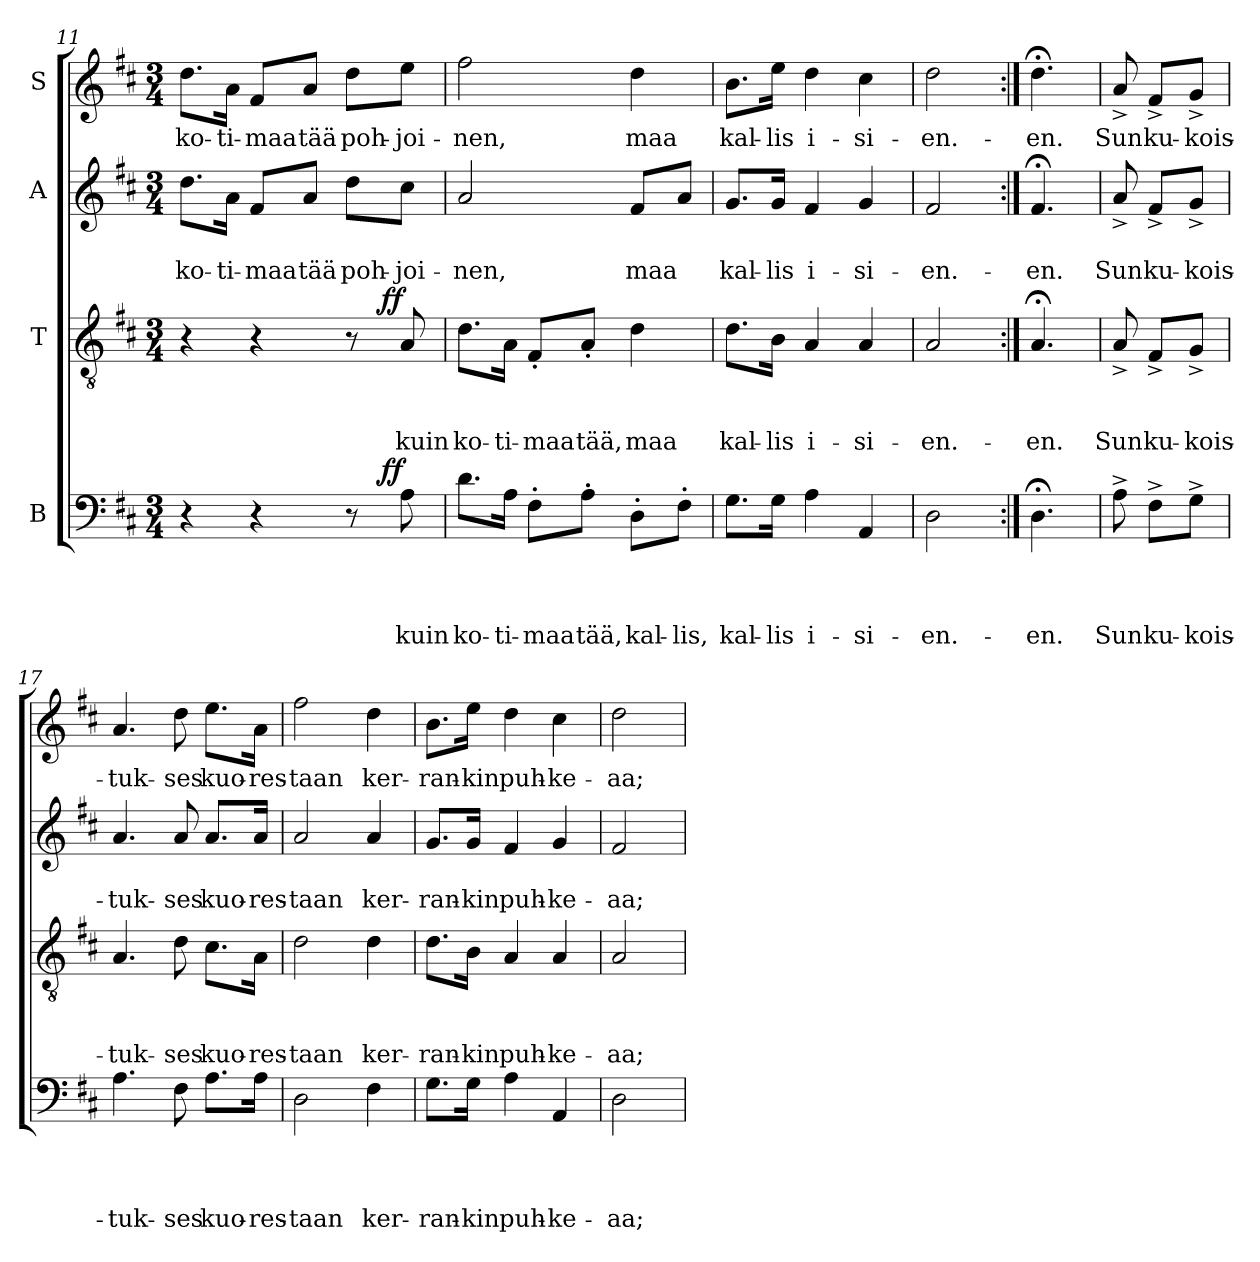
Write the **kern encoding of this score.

**kern	**text	**text	**text	**text	**dynam	**kern	**text	**text	**text	**dynam	**kern	**text	**text	**kern	**text
*part4	*part4	*part4	*part4	*part4	*part4	*part3	*part3	*part3	*part3	*part3	*part2	*part2	*part2	*part1	*part1
*staff4	*staff4	*staff4	*staff4	*staff4	*staff4	*staff3	*staff3	*staff3	*staff3	*staff3	*staff2	*staff2	*staff2	*staff1	*staff1
*I"B	*	*	*	*	*	*I"T	*	*	*	*	*I"A	*	*	*I"S	*
*clefF4	*	*	*	*	*	*clefGv2	*	*	*	*	*clefG2	*	*	*clefG2	*
*k[f#c#]	*	*	*	*	*	*k[f#c#]	*	*	*	*	*k[f#c#]	*	*	*k[f#c#]	*
*D:	*	*	*	*	*	*D:	*	*	*	*	*D:	*	*	*D:	*
*M3/4	*	*	*	*	*	*M3/4	*	*	*	*	*M3/4	*	*	*M3/4	*
=11	=11	=11	=11	=11	=11	=11	=11	=11	=11	=11	=11	=11	=11	=11	=11
!	!	!	!	!	!	!	!	!	!	!	!	!	!LO:LY:b	!	!LO:LY:b
*^	*	*	*	*	*	*^	*	*	*	*	*	*	*	*	*
4r	2ryy	.	.	.	.	.	4r	2ryy	.	.	.	.	8.dd\L	.	ko-	8.dd\L	ko-
!	!	!	!	!	!	!	!	!	!	!	!	!	!	!	!LO:LY:b	!	!LO:LY:b
.	.	.	.	.	.	.	.	.	.	.	.	.	16a\Jk	.	-ti-	16a\Jk	-ti-
!	!	!	!	!	!	!	!	!	!	!	!	!	!	!	!LO:LY:b	!	!LO:LY:b
4r	.	.	.	.	.	.	4r	.	.	.	.	.	8f#/L	.	-maa	8f#/L	-maa
!	!	!	!	!	!	!	!	!	!	!	!	!	!	!	!LO:LY:b	!	!LO:LY:b
.	.	.	.	.	.	.	.	.	.	.	.	.	8a/J	.	tää	8a/J	tää
!	!	!	!	!	!	!	!	!	!	!	!	!	!	!	!LO:LY:b	!	!LO:LY:b
8r	16.ryy	.	.	.	.	.	8r	16.ryy	.	.	.	.	8dd\L	.	poh-	8dd\L	poh-
!	!	!	!	!	!	!LO:DY:a	!	!	!	!	!	!LO:DY:a	!	!	!	!	!
.	8ryy	.	.	.	.	ff	.	8ryy	.	.	.	ff	.	.	.	.	.
!	!	!	!	!	!LO:LY:b	!	!	!	!	!	!LO:LY:b	!	!	!	!LO:LY:b:rj	!	!LO:LY:b:rj
8A\	.	.	.	.	kuin	.	8A/	.	.	.	kuin	.	8cc#\J	.	-joi-	8ee\J	-joi-
.	32ryy	.	.	.	.	.	.	32ryy	.	.	.	.	.	.	.	.	.
=12	=12	=12	=12	=12	=12	=12	=12	=12	=12	=12	=12	=12	=12	=12	=12	=12	=12
!	!	!	!	!	!LO:LY:b	!	!	!	!	!	!LO:LY:b	!	!	!	!LO:LY:b	!	!LO:LY:b
*v	*v	*	*	*	*	*	*	*	*	*	*	*	*	*	*	*	*
*	*	*	*	*	*	*v	*v	*	*	*	*	*	*	*	*	*
8.d\L	.	.	.	ko-	.	8.d\L	.	.	ko-	.	2a/	.	-nen,	2ff#\	-nen,
!	!	!	!	!LO:LY:b	!	!	!	!	!LO:LY:b	!	!	!	!	!	!
16A\Jk	.	.	.	-ti-	.	16A\Jk	.	.	-ti-	.	.	.	.	.	.
!	!	!	!	!LO:LY:b	!	!	!	!	!LO:LY:b	!	!	!	!	!	!
8F#'>\L	.	.	.	-maa	.	8F#'</L	.	.	-maa	.	.	.	.	.	.
!	!	!	!	!LO:LY:b	!	!	!	!	!LO:LY:b	!	!	!	!	!	!
8A'>\J	.	.	.	tää,	.	8A'</J	.	.	tää,	.	.	.	.	.	.
!	!	!	!	!LO:LY:b	!	!	!	!	!LO:LY:b	!	!	!	!LO:LY:b	!	!LO:LY:b
8D'>\L	.	.	.	kal-	.	4d\	.	.	maa	.	8f#/L	.	maa	4dd\	maa
!	!	!	!	!LO:LY:b	!	!	!	!	!	!	!	!	!	!	!
8F#'>\J	.	.	.	-lis,	.	.	.	.	.	.	8a/J	.	.	.	.
=13	=13	=13	=13	=13	=13	=13	=13	=13	=13	=13	=13	=13	=13	=13	=13
!	!	!	!	!LO:LY:b	!	!	!	!	!LO:LY:b	!	!	!	!LO:LY:b	!	!LO:LY:b
8.G\L	.	.	.	kal-	.	8.d\L	.	.	kal-	.	8.g/L	.	kal-	8.b\L	kal-
!	!	!	!	!LO:LY:b:rj	!	!	!	!	!LO:LY:b:rj	!	!	!	!LO:LY:b:rj	!	!LO:LY:b:rj
16G\Jk	.	.	.	-lis	.	16B\Jk	.	.	-lis	.	16g/Jk	.	-lis	16ee\Jk	-lis
!	!	!	!	!LO:LY:b	!	!	!	!	!LO:LY:b	!	!	!	!LO:LY:b	!	!LO:LY:b
4A\	.	.	.	i-	.	4A/	.	.	i-	.	4f#/	.	i-	4dd\	i-
!	!	!	!	!LO:LY:b	!	!	!	!	!LO:LY:b	!	!	!	!LO:LY:b	!	!LO:LY:b
4AA/	.	.	.	-si-	.	4A/	.	.	-si-	.	4g/	.	-si-	4cc#\	-si-
=14	=14	=14	=14	=14	=14	=14	=14	=14	=14	=14	=14	=14	=14	=14	=14
!	!	!	!	!LO:LY:b	!	!	!	!	!LO:LY:b	!	!	!	!LO:LY:b	!	!LO:LY:b
2D\	.	.	.	-en.-	.	2A/	.	.	-en.-	.	2f#/	.	-en.-	2dd\	-en.-
=15:|!	=15:|!	=15:|!	=15:|!	=15:|!	=15:|!	=15:|!	=15:|!	=15:|!	=15:|!	=15:|!	=15:|!	=15:|!	=15:|!	=15:|!	=15:|!
!	!	!	!	!LO:LY:b	!	!	!	!	!LO:LY:b	!	!	!	!LO:LY:b	!	!LO:LY:b
4.D;<\	.	.	.	-en.	.	4.A;/	.	.	-en.	.	4.f#;/	.	-en.	4.dd;<\	-en.
!!LO:PB:g=z
=16!	=16!	=16!	=16!	=16!	=16!	=16!	=16!	=16!	=16!	=16!	=16!	=16!	=16!	=16!	=16!
!	!	!	!	!LO:LY:b	!	!	!	!	!LO:LY:b	!	!	!	!LO:LY:b	!	!LO:LY:b
8A^>\	.	.	.	Sun	.	8A^</	.	.	Sun	.	8a^</	.	Sun	8a^</	Sun
!	!	!	!	!LO:LY:b	!	!	!	!	!LO:LY:b	!	!	!	!LO:LY:b	!	!LO:LY:b
8F#^>\L	.	.	.	ku-	.	8F#^</L	.	.	ku-	.	8f#^</L	.	ku-	8f#^</L	ku-
!	!	!	!	!LO:LY:b	!	!	!	!	!LO:LY:b	!	!	!	!LO:LY:b	!	!LO:LY:b
8G^>\J	.	.	.	-kois-	.	8G^</J	.	.	-kois-	.	8g^</J	.	-kois-	8g^</J	-kois-
=17	=17	=17	=17	=17	=17	=17	=17	=17	=17	=17	=17	=17	=17	=17	=17
!	!	!	!	!LO:LY:b	!	!	!	!	!LO:LY:b	!	!	!	!LO:LY:b	!	!LO:LY:b
4.A\	.	.	.	-tuk-	.	4.A/	.	.	-tuk-	.	4.a/	.	-tuk-	4.a/	-tuk-
!	!	!	!	!LO:LY:b	!	!	!	!	!LO:LY:b	!	!	!	!LO:LY:b	!	!LO:LY:b
8F#\	.	.	.	-ses	.	8d\	.	.	-ses	.	8a/	.	-ses	8dd\	-ses
!	!	!	!	!LO:LY:b	!	!	!	!	!LO:LY:b	!	!	!	!LO:LY:b	!	!LO:LY:b
8.A\L	.	.	.	kuo-	.	8.c#\L	.	.	kuo-	.	8.a/L	.	kuo-	8.ee\L	kuo-
!	!	!	!	!LO:LY:b	!	!	!	!	!LO:LY:b	!	!	!	!LO:LY:b	!	!LO:LY:b
16A\Jk	.	.	.	-res-	.	16A\Jk	.	.	-res-	.	16a/Jk	.	-res-	16a\Jk	-res-
=18	=18	=18	=18	=18	=18	=18	=18	=18	=18	=18	=18	=18	=18	=18	=18
!	!	!	!	!LO:LY:b:rj	!	!	!	!	!LO:LY:b:rj	!	!	!	!LO:LY:b:rj	!	!LO:LY:b:rj
2D\	.	.	.	-taan	.	2d\	.	.	-taan	.	2a/	.	-taan	2ff#\	-taan
!	!	!	!	!LO:LY:b	!	!	!	!	!LO:LY:b	!	!	!	!LO:LY:b	!	!LO:LY:b
4F#\	.	.	.	ker-	.	4d\	.	.	ker-	.	4a/	.	ker-	4dd\	ker-
=19	=19	=19	=19	=19	=19	=19	=19	=19	=19	=19	=19	=19	=19	=19	=19
!	!	!	!	!LO:LY:b	!	!	!	!	!LO:LY:b	!	!	!	!LO:LY:b	!	!LO:LY:b
8.G\L	.	.	.	-ran-	.	8.d\L	.	.	-ran-	.	8.g/L	.	-ran-	8.b\L	-ran-
!	!	!	!	!LO:LY:b:rj	!	!	!	!	!LO:LY:b:rj	!	!	!	!LO:LY:b:rj	!	!LO:LY:b:rj
16G\Jk	.	.	.	-kin	.	16B\Jk	.	.	-kin	.	16g/Jk	.	-kin	16ee\Jk	-kin
!	!	!	!	!LO:LY:b	!	!	!	!	!LO:LY:b	!	!	!	!LO:LY:b	!	!LO:LY:b
4A\	.	.	.	puh-	.	4A/	.	.	puh-	.	4f#/	.	puh-	4dd\	puh-
!	!	!	!	!LO:LY:b:rj	!	!	!	!	!LO:LY:b:rj	!	!	!	!LO:LY:b:rj	!	!LO:LY:b:rj
4AA/	.	.	.	-ke-	.	4A/	.	.	-ke-	.	4g/	.	-ke-	4cc#\	-ke-
=20	=20	=20	=20	=20	=20	=20	=20	=20	=20	=20	=20	=20	=20	=20	=20
!	!	!	!	!LO:LY:b	!	!	!	!	!LO:LY:b	!	!	!	!LO:LY:b	!	!LO:LY:b
2D\	.	.	.	-aa;	.	2A/	.	.	-aa;	.	2f#/	.	-aa;	2dd\	-aa;
=	=	=	=	=	=	=	=	=	=	=	=	=	=	=	=
*-	*-	*-	*-	*-	*-	*-	*-	*-	*-	*-	*-	*-	*-	*-	*-
